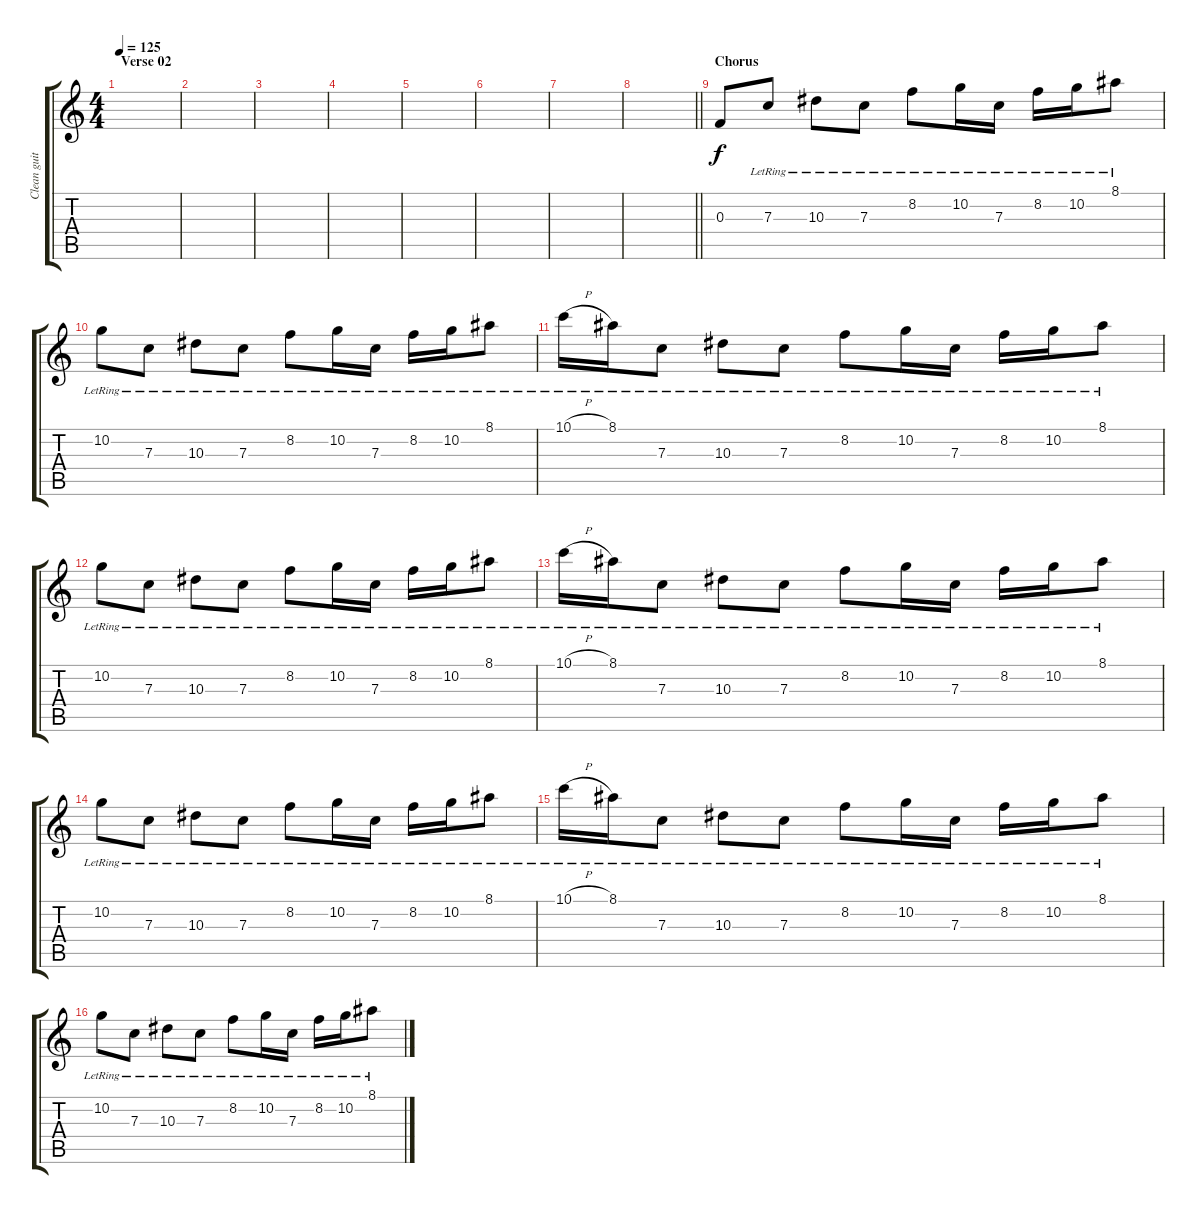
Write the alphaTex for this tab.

\track ("Clean guitar" "Clean guit") {instrument electricguitarclean}
\staff {score tabs}
\tuning (D4 A3 F3 C3 G2 C2) {hide}
\ts (4 4)
\section ("" "Verse 02")
\tempo 125
\clef g2
\ks c
|
|
|
|
|
|
|
\barLineRight lightlight
|
\section ("" "Chorus")
0.3.8 7.3{lr}.8 10.3{lr}.8 7.3{lr}.8 8.2{lr}.8 10.2{lr}.16 7.3{lr}.16 8.2{lr}.16 10.2{lr}.16 8.1{lr}.8 |
10.2{lr}.8 7.3{lr}.8 10.3{lr}.8 7.3{lr}.8 8.2{lr}.8 10.2{lr}.16 7.3{lr}.16 8.2{lr}.16 10.2{lr}.16 8.1{lr}.8 |
10.1{h lr}.16 8.1{lr}.16 7.3{lr}.8 10.3{lr}.8 7.3{lr}.8 8.2{lr}.8 10.2{lr}.16 7.3{lr}.16 8.2{lr}.16 10.2{lr}.16 8.1{lr}.8 |
10.2{lr}.8 7.3{lr}.8 10.3{lr}.8 7.3{lr}.8 8.2{lr}.8 10.2{lr}.16 7.3{lr}.16 8.2{lr}.16 10.2{lr}.16 8.1{lr}.8 |
10.1{h lr}.16 8.1{lr}.16 7.3{lr}.8 10.3{lr}.8 7.3{lr}.8 8.2{lr}.8 10.2{lr}.16 7.3{lr}.16 8.2{lr}.16 10.2{lr}.16 8.1{lr}.8 |
10.2{lr}.8 7.3{lr}.8 10.3{lr}.8 7.3{lr}.8 8.2{lr}.8 10.2{lr}.16 7.3{lr}.16 8.2{lr}.16 10.2{lr}.16 8.1{lr}.8 |
10.1{h lr}.16 8.1{lr}.16 7.3{lr}.8 10.3{lr}.8 7.3{lr}.8 8.2{lr}.8 10.2{lr}.16 7.3{lr}.16 8.2{lr}.16 10.2{lr}.16 8.1{lr}.8 |
10.2{lr}.8 7.3{lr}.8 10.3{lr}.8 7.3{lr}.8 8.2{lr}.8 10.2{lr}.16 7.3{lr}.16 8.2{lr}.16 10.2{lr}.16 8.1{lr}.8
